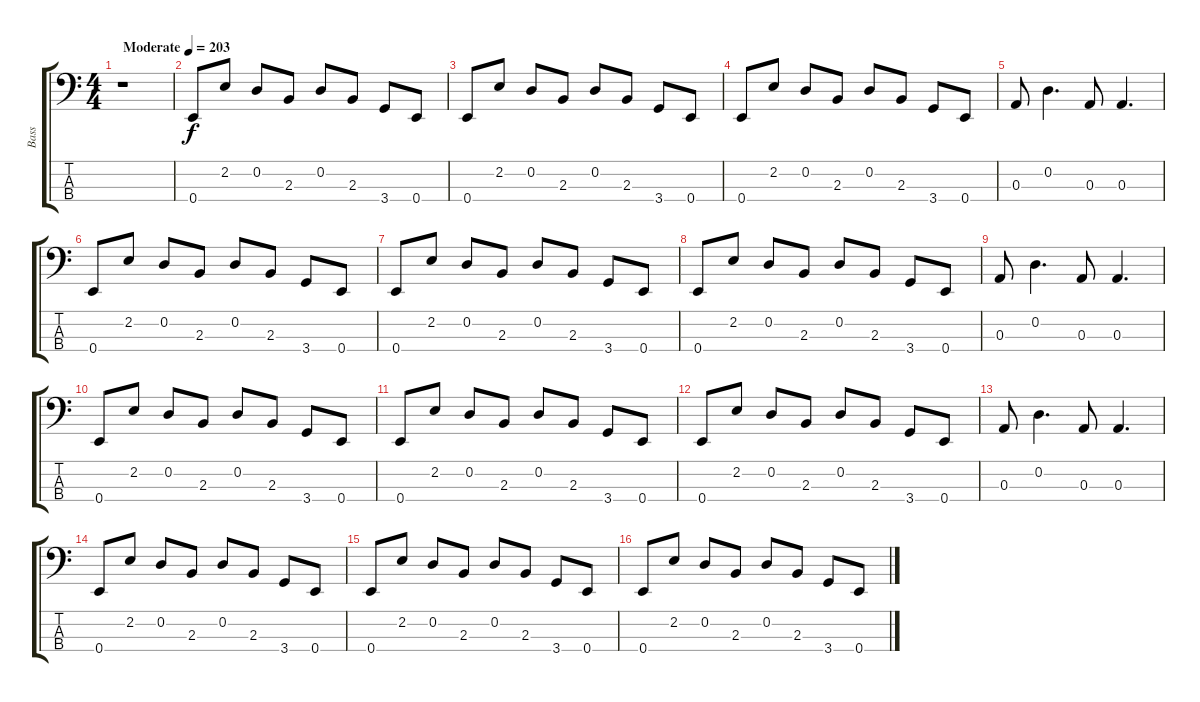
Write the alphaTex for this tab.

\track ("Bass" "Bass") {instrument electricbassfinger}
\staff {score tabs}
\tuning (G2 D2 A1 E1) {hide}
\ts (4 4)
\tempo (203 "Moderate")
\clef f4
\ks c
r.1{dy f instrument electricbassfinger} |
0.4.8 2.2.8 0.2.8 2.3.8 0.2.8 2.3.8 3.4.8 0.4.8 |
0.4.8 2.2.8 0.2.8 2.3.8 0.2.8 2.3.8 3.4.8 0.4.8 |
0.4.8 2.2.8 0.2.8 2.3.8 0.2.8 2.3.8 3.4.8 0.4.8 |
0.3.8 0.2.4{d} 0.3.8 0.3.4{d} |
0.4.8 2.2.8 0.2.8 2.3.8 0.2.8 2.3.8 3.4.8 0.4.8 |
0.4.8 2.2.8 0.2.8 2.3.8 0.2.8 2.3.8 3.4.8 0.4.8 |
0.4.8 2.2.8 0.2.8 2.3.8 0.2.8 2.3.8 3.4.8 0.4.8 |
0.3.8 0.2.4{d} 0.3.8 0.3.4{d} |
0.4.8 2.2.8 0.2.8 2.3.8 0.2.8 2.3.8 3.4.8 0.4.8 |
0.4.8 2.2.8 0.2.8 2.3.8 0.2.8 2.3.8 3.4.8 0.4.8 |
0.4.8 2.2.8 0.2.8 2.3.8 0.2.8 2.3.8 3.4.8 0.4.8 |
0.3.8 0.2.4{d} 0.3.8 0.3.4{d} |
0.4.8 2.2.8 0.2.8 2.3.8 0.2.8 2.3.8 3.4.8 0.4.8 |
0.4.8 2.2.8 0.2.8 2.3.8 0.2.8 2.3.8 3.4.8 0.4.8 |
0.4.8 2.2.8 0.2.8 2.3.8 0.2.8 2.3.8 3.4.8 0.4.8
